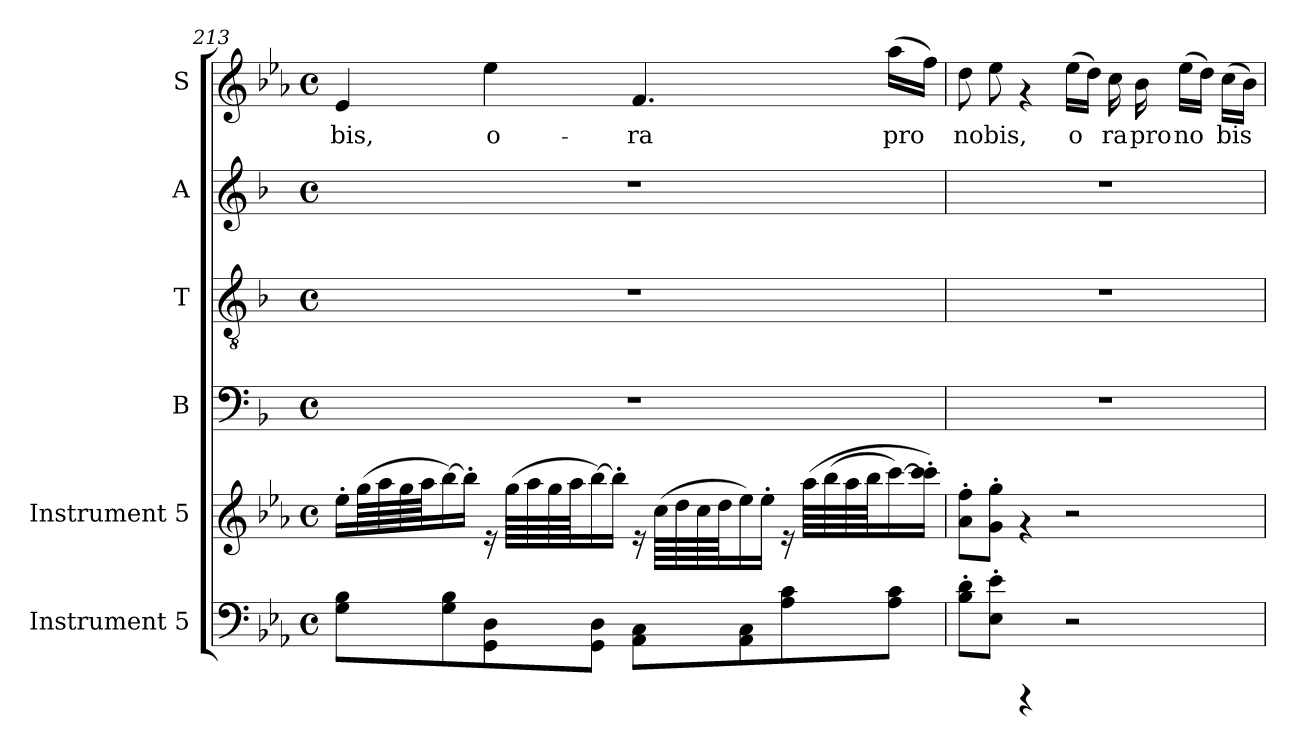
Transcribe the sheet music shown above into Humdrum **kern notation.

**kern	**kern	**kern	**kern	**kern	**kern	**text
*part6	*part5	*part4	*part3	*part2	*part1	*part1
*staff6	*staff5	*staff4	*staff3	*staff2	*staff1	*staff1
*I"Instrument 5	*I"Instrument 5	*I"B	*I"T	*I"A	*I"S	*
*	*	*I'B	*I'T	*I'A	*I'S	*
!!LO:LB:g=z
*clefF4	*clefG2	*clefF4	*clefGv2	*clefG2	*clefG2	*
*k[b-e-a-]	*k[b-e-a-]	*k[b-]	*k[b-]	*k[b-]	*k[b-e-a-]	*
*E-:	*E-:	*F:	*F:	*F:	*E-:	*
*M4/4	*M4/4	*M4/4	*M4/4	*M4/4	*M4/4	*
*met(c)	*met(c)	*met(c)	*met(c)	*met(c)	*met(c)	*
=213	=213	=213	=213	=213	=213	=213
!	!	!	!	!	!	!LO:LY:b:cj
8G\ 8B-\L	16ee-'>\L	1r	1r	1r	4e-/	bis,
.	(>64gg\	.	.	.	.	.
.	64aa-\	.	.	.	.	.
.	64gg\	.	.	.	.	.
.	64aa-\	.	.	.	.	.
8G\ 8B-\	[<16bb-\)	.	.	.	.	.
.	16bb-'>\J]	.	.	.	.	.
!	!	!	!	!	!	!LO:LY:b:cj
8D\ 8GG\	16re	.	.	.	4ee-\	o-
.	(>64gg\L	.	.	.	.	.
.	64aa-\	.	.	.	.	.
.	64gg\	.	.	.	.	.
.	64aa-\	.	.	.	.	.
8D\ 8GG\J	[<16bb-\)	.	.	.	.	.
.	16bb-'>\J]	.	.	.	.	.
!	!	!	!	!	!	!LO:LY:b:cj
8C\ 8AA-\L	16re	.	.	.	4.f/	-ra
.	(>64cc\L	.	.	.	.	.
.	64dd\	.	.	.	.	.
.	64cc\	.	.	.	.	.
.	64dd\	.	.	.	.	.
8AA-\ 8C\	16ee-\)	.	.	.	.	.
.	16ee-'>\J	.	.	.	.	.
8c\ 8A-\	16re	.	.	.	.	.
.	(>64aa-\L	.	.	.	.	.
.	(<64bb-\	.	.	.	.	.
.	64aa-\	.	.	.	.	.
.	64bb-\	.	.	.	.	.
!	!	!	!	!	!	!LO:LY:b:cj
8c\ 8A-\J	[<16ccc\)	.	.	.	(>16aa-\L	pro
!	!	!	!	!	!	!LO:LY:b:cj
.	16ccc\'> 16ccc\]'>J)	.	.	.	16ff\J)	.
=214	=214	=214	=214	=214	=214	=214
!	!	!	!	!	!	!LO:LY:b:cj
8B-\'> 8d\'>L	8ff\'> 8a-\'>L	1r	1r	1r	8dd\	nobis,
!	!	!	!	!	!	!LO:LY:b:cj
8E-\'> 8e-\'>J	8g\'> 8gg\'>J	.	.	.	8ee-\	.
4rCCC	4rf	.	.	.	4rf	.
!	!	!	!	!	!	!LO:LY:b:cj
2r	2r	.	.	.	(>16ee-\L	o-
!	!	!	!	!	!	!LO:LY:b:cj
.	.	.	.	.	16dd\J)	--
!	!	!	!	!	!	!LO:LY:b:cj
.	.	.	.	.	16cc\	-ra
!	!	!	!	!	!	!LO:LY:b:cj
.	.	.	.	.	16b-\	pro
!	!	!	!	!	!	!LO:LY:b:cj
.	.	.	.	.	(>16ee-\L	no-
!	!	!	!	!	!	!LO:LY:b:cj
.	.	.	.	.	16dd\J)	--
!	!	!	!	!	!	!LO:LY:b:cj
.	.	.	.	.	(>16cc\L	-bis
!	!	!	!	!	!	!LO:LY:b:cj
.	.	.	.	.	16b-\J)	.
=	=	=	=	=	=	=
*-	*-	*-	*-	*-	*-	*-
